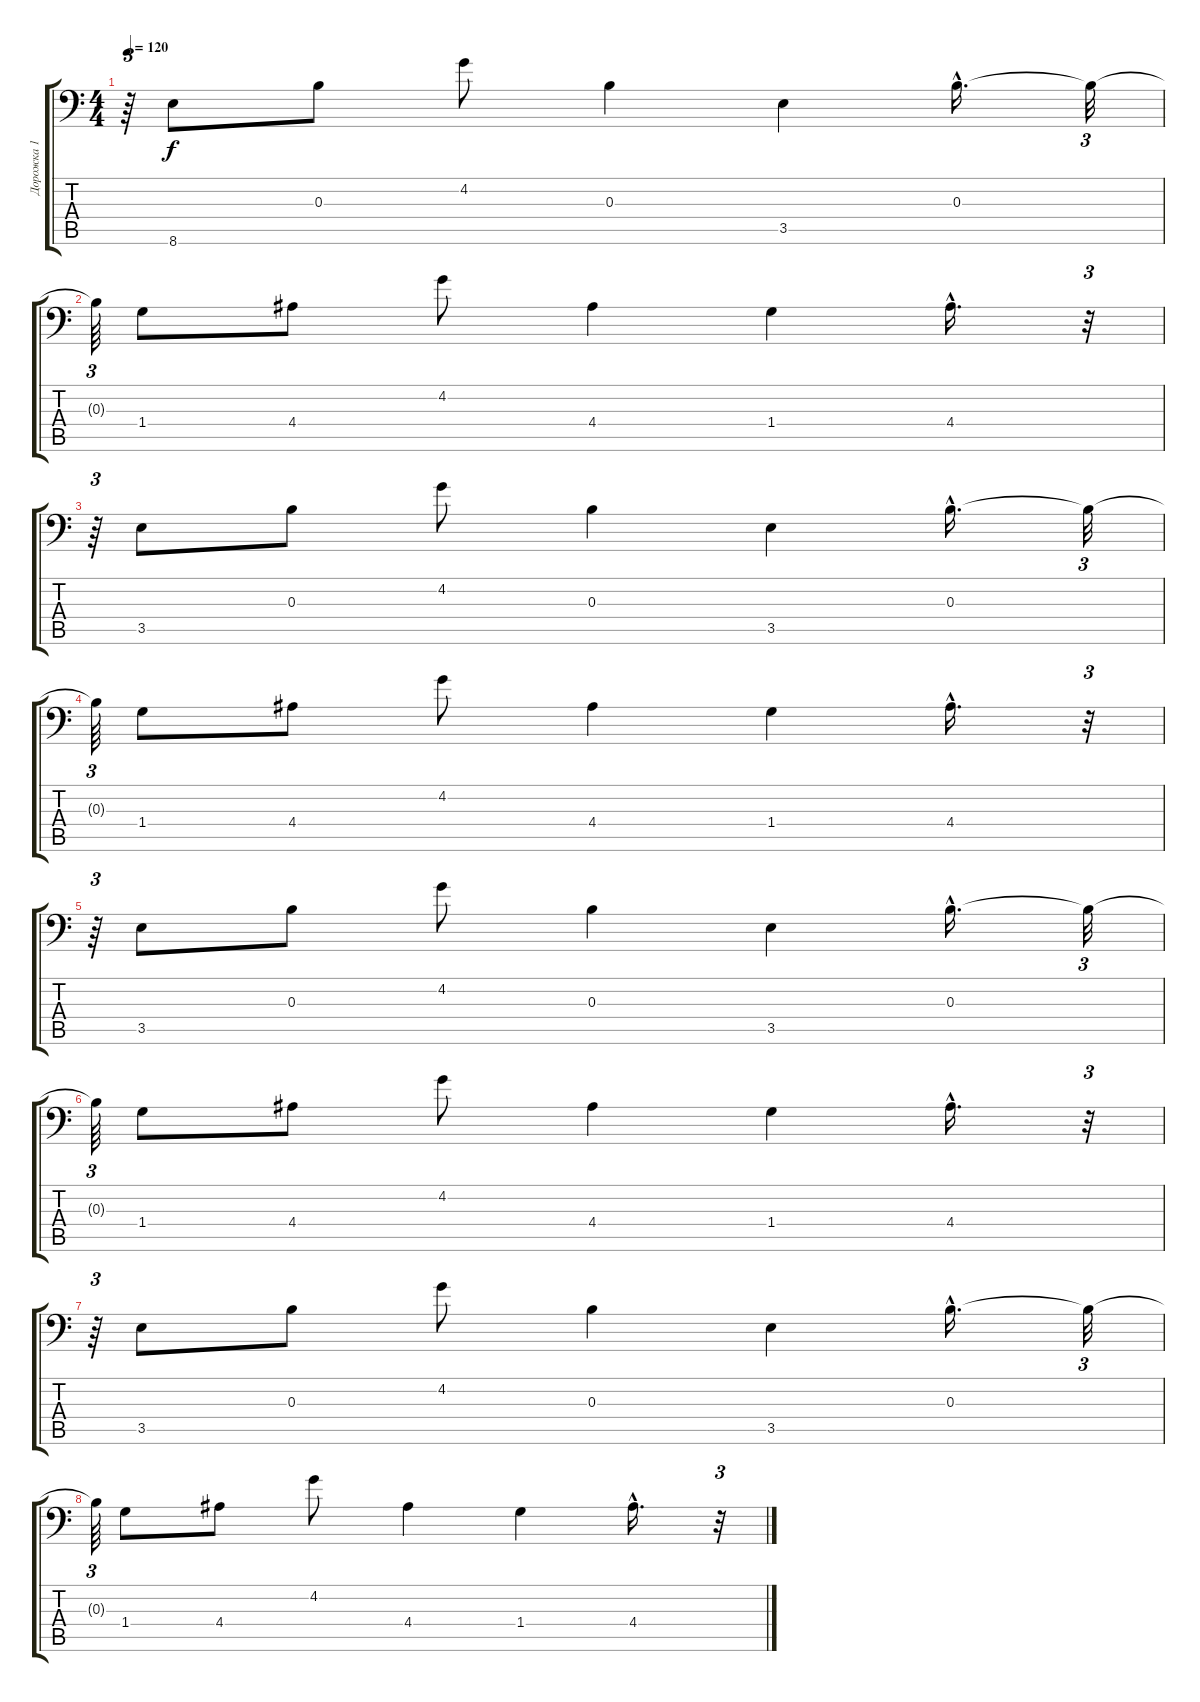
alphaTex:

\track ("Дорожка 1" "Дорожка 1") {instrument distortionguitar}
\staff {score tabs}
\tuning (Ab3 Eb3 B2 Gb2 Db2 Ab1) {hide}
\ts (4 4)
\tempo 120
\clef f4
\ks c
r.64{tu (3 2) dy f} 8.6.8 0.3.8 4.2.8 0.3.4 3.5.4 0.3{hac}.16{d} 0.3{t}.32{tu (3 2)} |
0.3{t}.64{tu (3 2)} 1.4.8 4.4.8 4.2.8 4.4.4 1.4.4 4.4{hac}.16{d} r.32{tu (3 2)} |
r.64{tu (3 2)} 3.5.8 0.3.8 4.2.8 0.3.4 3.5.4 0.3{hac}.16{d} 0.3{t}.32{tu (3 2)} |
0.3{t}.64{tu (3 2)} 1.4.8 4.4.8 4.2.8 4.4.4 1.4.4 4.4{hac}.16{d} r.32{tu (3 2)} |
r.64{tu (3 2)} 3.5.8 0.3.8 4.2.8 0.3.4 3.5.4 0.3{hac}.16{d} 0.3{t}.32{tu (3 2)} |
0.3{t}.64{tu (3 2)} 1.4.8 4.4.8 4.2.8 4.4.4 1.4.4 4.4{hac}.16{d} r.32{tu (3 2)} |
r.64{tu (3 2)} 3.5.8 0.3.8 4.2.8 0.3.4 3.5.4 0.3{hac}.16{d} 0.3{t}.32{tu (3 2)} |
0.3{t}.64{tu (3 2)} 1.4.8 4.4.8 4.2.8 4.4.4 1.4.4 4.4{hac}.16{d} r.32{tu (3 2)}
